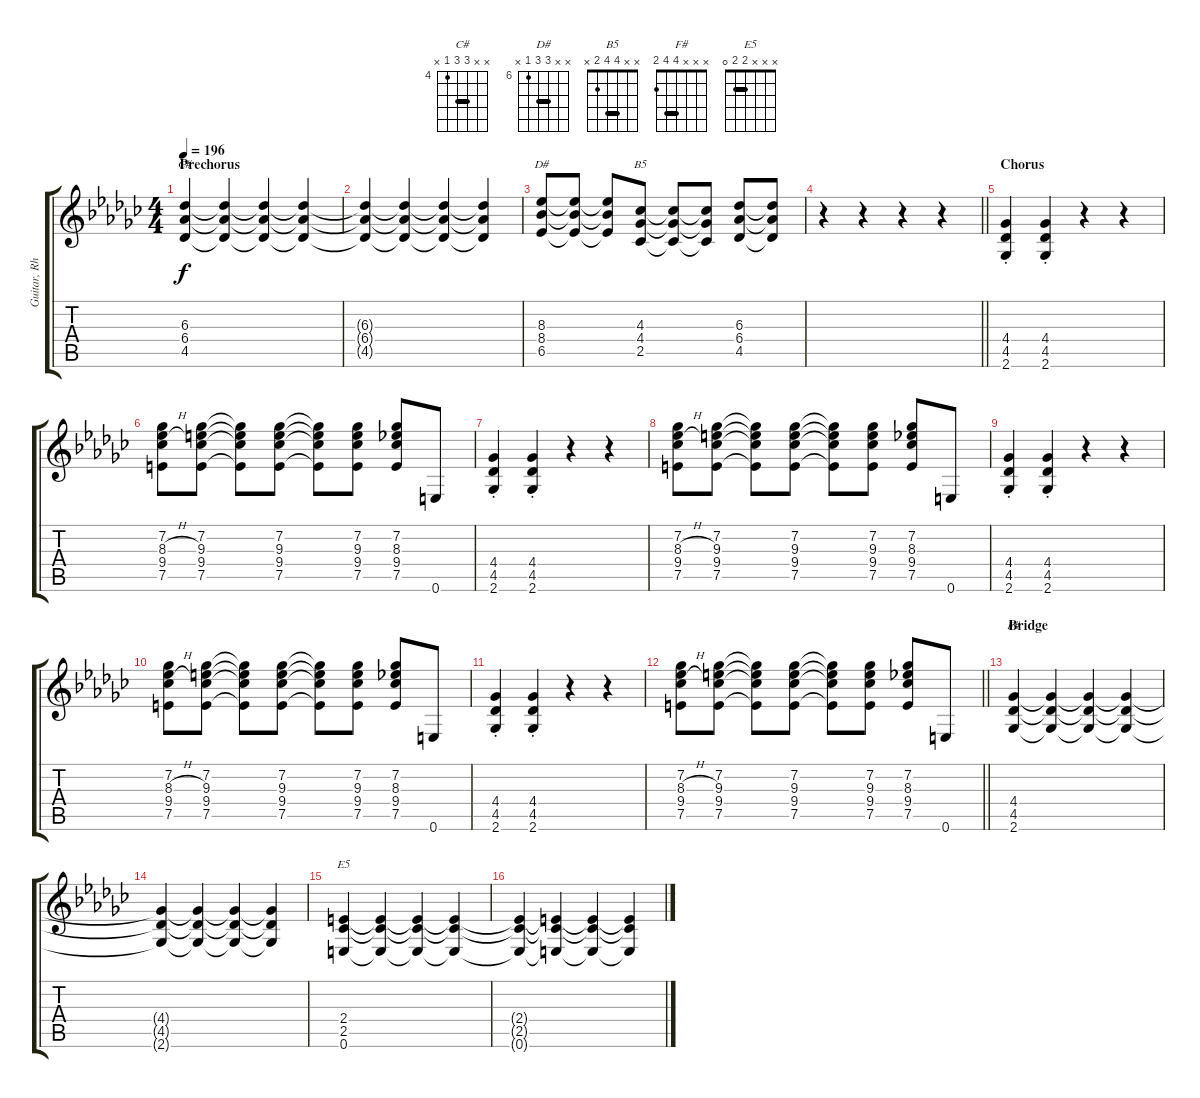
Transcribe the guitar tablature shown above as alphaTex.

\track ("Guitar, Rhythm" "Guitar, Rh") {instrument overdrivenguitar}
\staff {score tabs}
\tuning (E4 B3 G3 D3 A2 E2) {hide}
\chord ("C#" x x 6 6 4 x) {firstfret 4 barre 6}
\chord ("D#" x x 8 8 6 x) {firstfret 6 barre 8}
\chord ("B5" x x 4 4 2 x) {barre 4}
\chord ("F#" x x x 4 4 2) {barre 4}
\chord ("E5" x x x 2 2 0) {barre 2}
\ts (4 4)
\section ("" "Prechorus")
\tempo 196
\clef g2
\ks gb
(6.3 6.4 4.5).4{ch "C#" dy f} (6.3{t} 6.4{t} 4.5{t}).4 (6.3{t} 6.4{t} 4.5{t}).4 (6.3{t} 6.4{t} 4.5{t}).4 |
(6.3{t} 6.4{t} 4.5{t}).4 (6.3{t} 6.4{t} 4.5{t}).4 (6.3{t} 6.4{t} 4.5{t}).4 (6.3{t} 6.4{t} 4.5{t}).4 |
(8.3 8.4 6.5).8{ch "D#"} (8.3{t} 8.4{t} 6.5{t}).8 (8.3{t} 8.4{t} 6.5{t}).8 (4.3 4.4 2.5).8{ch "B5"} (4.3{t} 4.4{t} 2.5{t}).8 (4.3{t} 4.4{t} 2.5{t}).8 (6.3 6.4 4.5).8 (6.3{t} 6.4{t} 4.5{t}).8 |
\barLineRight lightlight
r.4 r.4 r.4 r.4 |
\section ("" "Chorus")
(4.4{st} 4.5{st} 2.6{st}).4 (4.4{st} 4.5{st} 2.6{st}).4 r.4 r.4 |
(7.2 8.3{h} 9.4 7.5).8 (7.2 9.3 9.4 7.5).8 (7.2{t} 9.3{t} 9.4{t} 7.5{t}).8 (7.2 9.3 9.4 7.5).8 (7.2{t} 9.3{t} 9.4{t} 7.5{t}).8 (7.2 9.3 9.4 7.5).8 (7.2 8.3 9.4 7.5).8 0.6.8 |
(4.4{st} 4.5{st} 2.6{st}).4 (4.4{st} 4.5{st} 2.6{st}).4 r.4 r.4 |
(7.2 8.3{h} 9.4 7.5).8 (7.2 9.3 9.4 7.5).8 (7.2{t} 9.3{t} 9.4{t} 7.5{t}).8 (7.2 9.3 9.4 7.5).8 (7.2{t} 9.3{t} 9.4{t} 7.5{t}).8 (7.2 9.3 9.4 7.5).8 (7.2 8.3 9.4 7.5).8 0.6.8 |
(4.4{st} 4.5{st} 2.6{st}).4 (4.4{st} 4.5{st} 2.6{st}).4 r.4 r.4 |
(7.2 8.3{h} 9.4 7.5).8 (7.2 9.3 9.4 7.5).8 (7.2{t} 9.3{t} 9.4{t} 7.5{t}).8 (7.2 9.3 9.4 7.5).8 (7.2{t} 9.3{t} 9.4{t} 7.5{t}).8 (7.2 9.3 9.4 7.5).8 (7.2 8.3 9.4 7.5).8 0.6.8 |
(4.4{st} 4.5{st} 2.6{st}).4 (4.4{st} 4.5{st} 2.6{st}).4 r.4 r.4 |
\barLineRight lightlight
(7.2 8.3{h} 9.4 7.5).8 (7.2 9.3 9.4 7.5).8 (7.2{t} 9.3{t} 9.4{t} 7.5{t}).8 (7.2 9.3 9.4 7.5).8 (7.2{t} 9.3{t} 9.4{t} 7.5{t}).8 (7.2 9.3 9.4 7.5).8 (7.2 8.3 9.4 7.5).8 0.6.8 |
\section ("" "Bridge")
(4.4 4.5 2.6).4{ch "F#"} (4.4{t} 4.5{t} 2.6{t}).4 (4.4{t} 4.5{t} 2.6{t}).4 (4.4{t} 4.5{t} 2.6{t}).4 |
(4.4{t} 4.5{t} 2.6{t}).4 (4.4{t} 4.5{t} 2.6{t}).4 (4.4{t} 4.5{t} 2.6{t}).4 (4.4{t} 4.5{t} 2.6{t}).4 |
(2.4 2.5 0.6).4{ch "E5"} (2.4{t} 2.5{t} 0.6{t}).4 (2.4{t} 2.5{t} 0.6{t}).4 (2.4{t} 2.5{t} 0.6{t}).4 |
(2.4{t} 2.5{t} 0.6{t}).4 (2.4{t} 2.5{t} 0.6{t}).4 (2.4{t} 2.5{t} 0.6{t}).4 (2.4{t} 2.5{t} 0.6{t}).4
